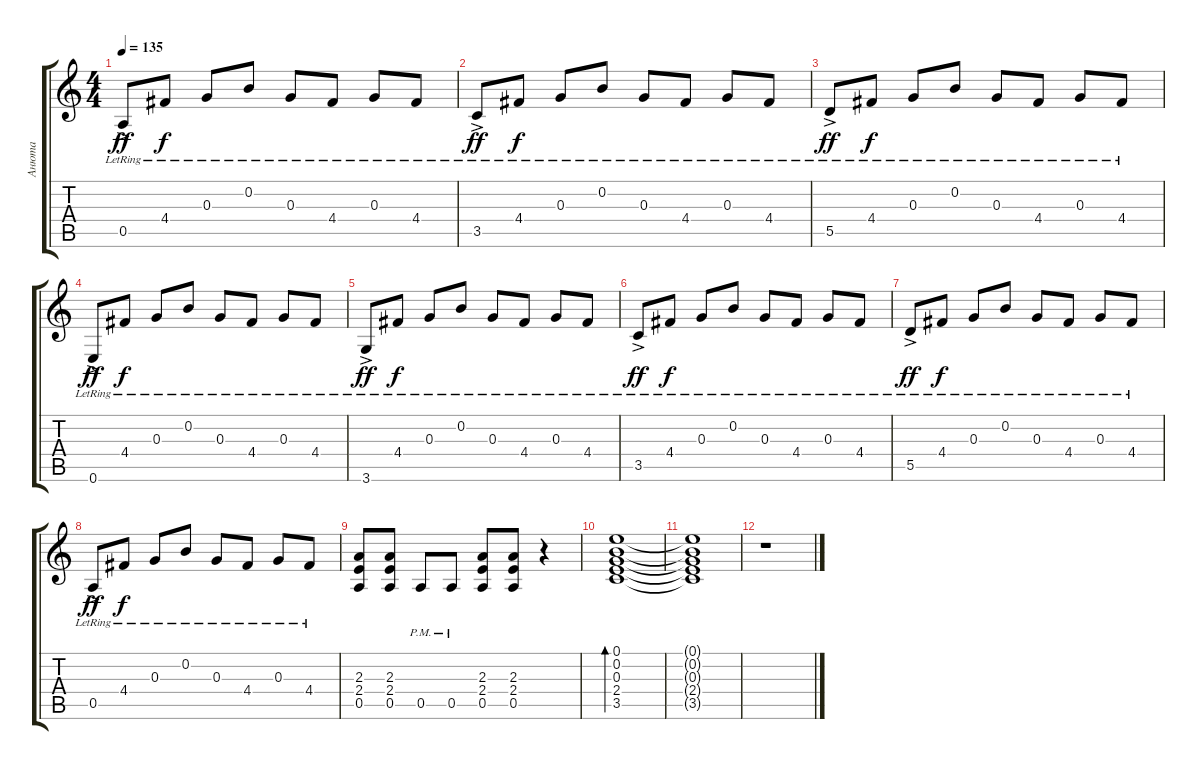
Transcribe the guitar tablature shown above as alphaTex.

\track ("Анюта" "Анюта") {instrument acousticguitarsteel}
\staff {score tabs}
\tuning (E4 B3 G3 D3 A2 E2) {hide}
\ts (4 4)
\tempo 135
\clef g2
\ks c
0.5{ac lr}.8{dy ff} 4.4{lr}.8{dy f} 0.3{lr}.8 0.2{lr}.8 0.3{lr}.8 4.4{lr}.8 0.3{lr}.8 4.4{lr}.8 |
3.5{ac lr}.8{dy ff} 4.4{lr}.8{dy f} 0.3{lr}.8 0.2{lr}.8 0.3{lr}.8 4.4{lr}.8 0.3{lr}.8 4.4{lr}.8 |
5.5{ac lr}.8{dy ff} 4.4{lr}.8{dy f} 0.3{lr}.8 0.2{lr}.8 0.3{lr}.8 4.4{lr}.8 0.3{lr}.8 4.4{lr}.8 |
0.6{ac lr}.8{dy ff} 4.4{lr}.8{dy f} 0.3{lr}.8 0.2{lr}.8 0.3{lr}.8 4.4{lr}.8 0.3{lr}.8 4.4{lr}.8 |
3.6{ac lr}.8{dy ff} 4.4{lr}.8{dy f} 0.3{lr}.8 0.2{lr}.8 0.3{lr}.8 4.4{lr}.8 0.3{lr}.8 4.4{lr}.8 |
3.5{ac lr}.8{dy ff} 4.4{lr}.8{dy f} 0.3{lr}.8 0.2{lr}.8 0.3{lr}.8 4.4{lr}.8 0.3{lr}.8 4.4{lr}.8 |
5.5{ac lr}.8{dy ff} 4.4{lr}.8{dy f} 0.3{lr}.8 0.2{lr}.8 0.3{lr}.8 4.4{lr}.8 0.3{lr}.8 4.4{lr}.8 |
0.5{ac lr}.8{dy ff} 4.4{lr}.8{dy f} 0.3{lr}.8 0.2{lr}.8 0.3{lr}.8 4.4{lr}.8 0.3{lr}.8 4.4{lr}.8 |
(2.3 2.4 0.5).8{instrument overdrivenguitar} (2.3 2.4 0.5).8 0.5{pm}.8 0.5{pm}.8 (2.3 2.4 0.5).8 (2.3 2.4 0.5).8 r.4 |
(0.1 0.2 0.3 2.4 3.5).1{bd 240 instrument acousticguitarsteel} |
(0.1{t} 0.2{t} 0.3{t} 2.4{t} 3.5{t}).1 |
r.1
